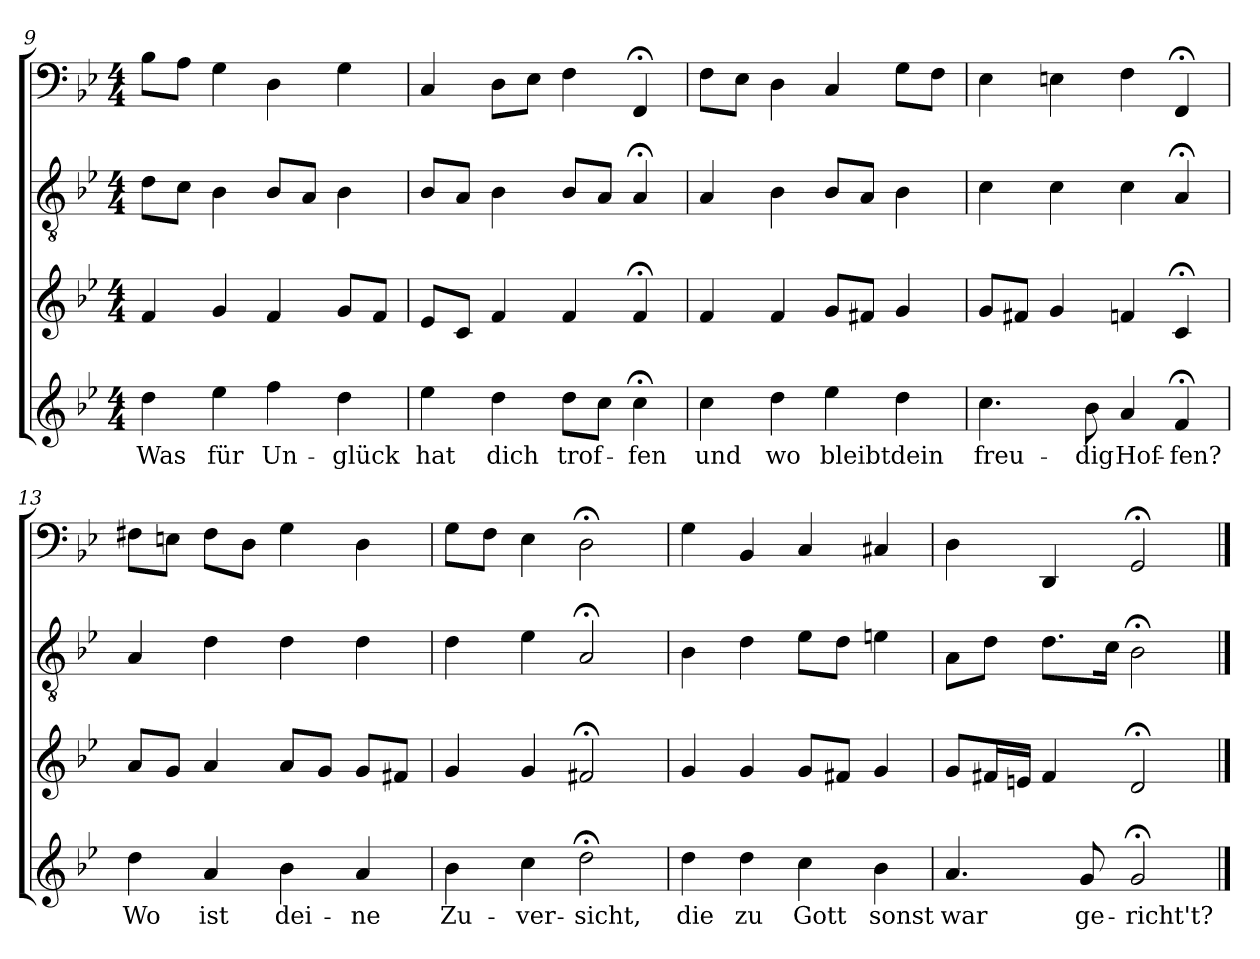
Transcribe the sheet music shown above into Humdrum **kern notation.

**kern	**text	**kern	**kern	**kern
*part4	*part4	*part3	*part2	*part1
*staff4	*staff4	*staff3	*staff2	*staff1
*clefG2	*	*clefG2	*clefGv2	*clefF4
*k[b-e-]	*	*k[b-e-]	*k[b-e-]	*k[b-e-]
*g:	*	*g:	*g:	*g:
*M4/4	*	*M4/4	*M4/4	*M4/4
=9	=9	=9	=9	=9
4dd\	Was	4f/	8d\L	8B-\L
.	.	.	8c\J	8A\J
4ee-\	für	4g/	4B-\	4G\
4ff\	Un-	4f/	8B-/L	4D\
.	.	.	8A/J	.
4dd\	-glück	8g/L	4B-\	4G\
.	.	8f/J	.	.
=10	=10	=10	=10	=10
4ee-\	hat	8e-/L	8B-/L	4C/
.	.	8c/J	8A/J	.
4dd\	dich	4f/	4B-\	8D\L
.	.	.	.	8E-\J
8dd\L	trof-	4f/	8B-/L	4F\
8cc\J	.	.	8A/J	.
4cc;<\	-fen	4f;</	4A;</	4FF;</
=11	=11	=11	=11	=11
4cc\	und	4f/	4A/	8F\L
.	.	.	.	8E-\J
4dd\	wo	4f/	4B-\	4D\
4ee-\	bleibt	8g/L	8B-/L	4C/
.	.	8f#X/J	8A/J	.
4dd\	dein	4g/	4B-\	8G\L
.	.	.	.	8F\J
=12	=12	=12	=12	=12
4.cc\	freu-	8g/L	4c\	4E-\
.	.	8f#X/J	.	.
.	.	4g/	4c\	4En\
8b-\	-dig	.	.	.
4a/	Hof-	4fn/	4c\	4F\
4f;</	-fen?	4c;</	4A;</	4FF;</
=13	=13	=13	=13	=13
4dd\	Wo	8a/L	4A/	8F#X\L
.	.	8g/J	.	8En\J
4a/	ist	4a/	4d\	8F#\L
.	.	.	.	8D\J
4b-\	dei-	8a/L	4d\	4G\
.	.	8g/J	.	.
4a/	-ne	8g/L	4d\	4D\
.	.	8f#X/J	.	.
=14	=14	=14	=14	=14
4b-\	Zu-	4g/	4d\	8G\L
.	.	.	.	8F\J
4cc\	-ver-	4g/	4e-\	4E-\
2dd;<\	-sicht,	2f#X;</	2A;</	2D;<\
=15	=15	=15	=15	=15
4dd\	die	4g/	4B-\	4G\
4dd\	zu	4g/	4d\	4BB-/
4cc\	Gott	8g/L	8e-\L	4C/
.	.	8f#X/J	8d\J	.
4b-\	sonst	4g/	4en\	4C#X/
=16	=16	=16	=16	=16
4.a/	war	8g/L	8A\L	4D\
.	.	16f#X/L	8d\J	.
.	.	16en/JJ	.	.
.	.	4f#/	8.d\L	4DD/
8g/	ge-	.	.	.
.	.	.	16c\Jk	.
2g;</	-richt't?	2d;</	2B-;<\	2GG;</
==	==	==	==	==
*-	*-	*-	*-	*-
